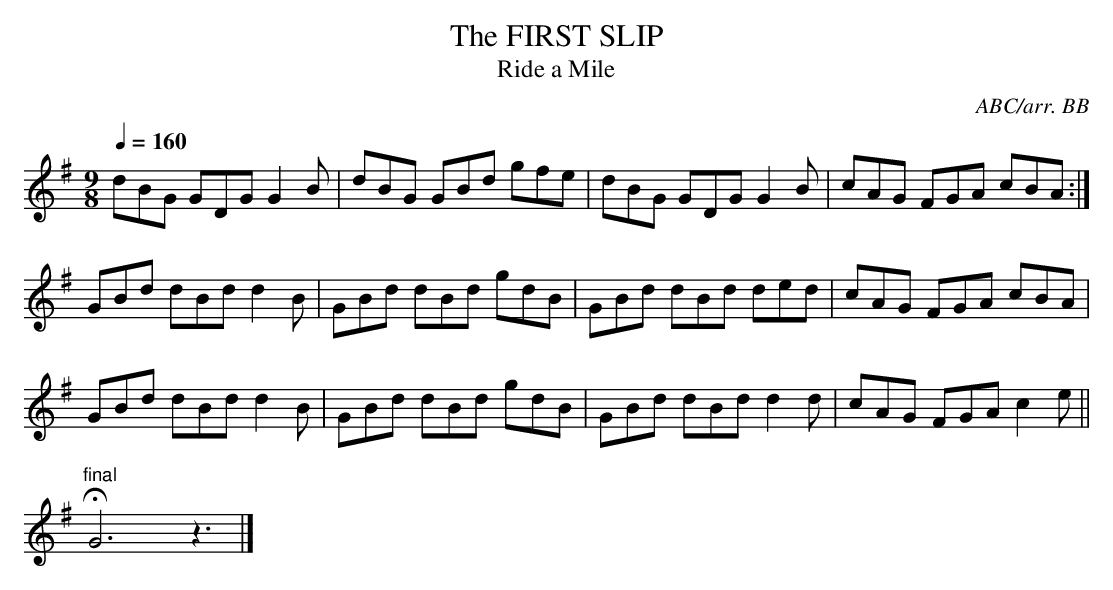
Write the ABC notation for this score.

X:1
T:FIRST SLIP, The
T:Ride a Mile
C:ABC/arr. BB
M:9/8
L:1/8
Q:1/4=160
K:G
dBG GDG G2B|dBG GBd gfe|\
dBG GDG G2B|cAG FGA cBA :|
GBd dBd d2B|GBd dBd gdB|\
GBd dBd ded|cAG FGA cBA|
GBd dBd d2B|GBd dBd gdB|\
GBd dBd d2d|cAG FGA c2e||
"final"HG6z3|]
